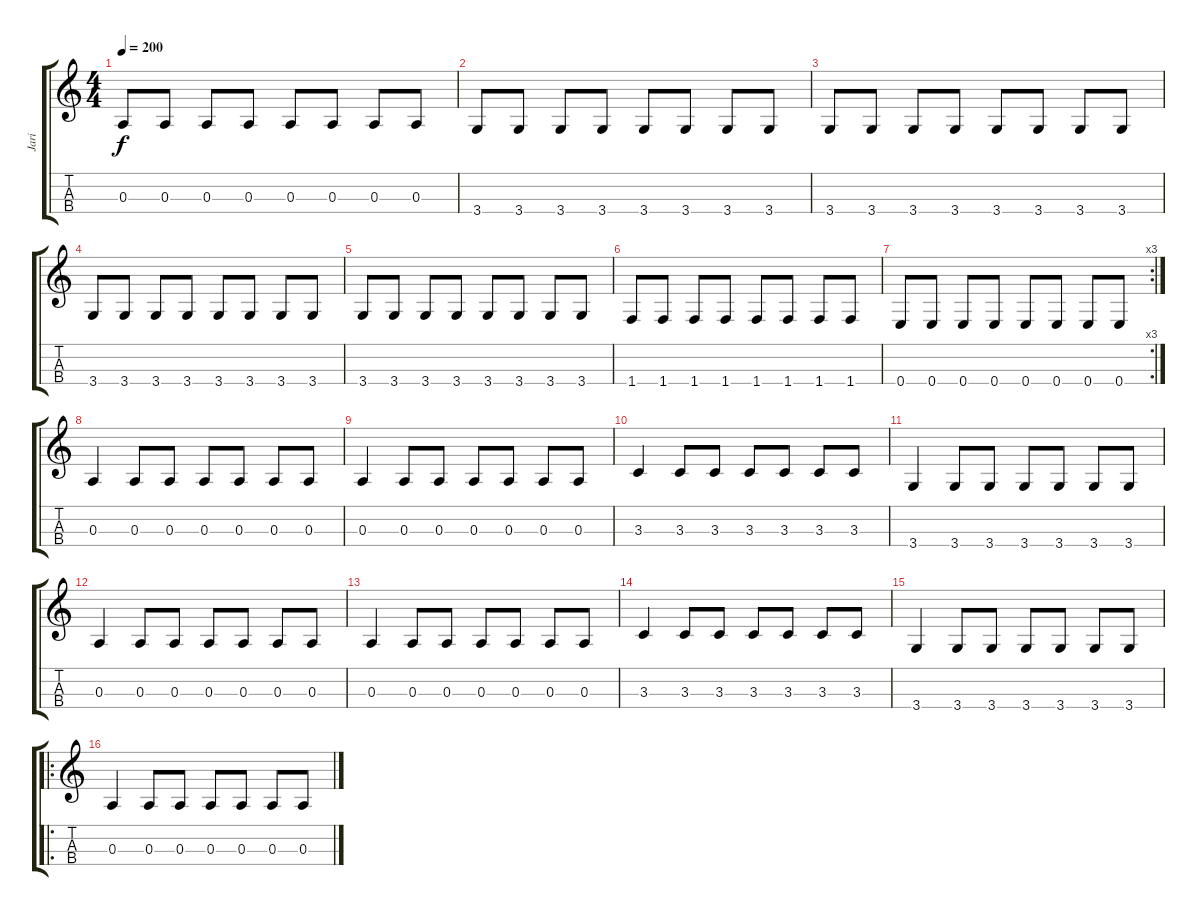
\track ("Jari" "Jari") {instrument electricbasspick}
\staff {score tabs}
\tuning (G3 D3 A2 E2) {hide}
\ts (4 4)
\tempo 200
\clef g2
\ks c
0.3.8{dy f} 0.3.8 0.3.8 0.3.8 0.3.8 0.3.8 0.3.8 0.3.8 |
3.4.8 3.4.8 3.4.8 3.4.8 3.4.8 3.4.8 3.4.8 3.4.8 |
3.4.8 3.4.8 3.4.8 3.4.8 3.4.8 3.4.8 3.4.8 3.4.8 |
3.4.8 3.4.8 3.4.8 3.4.8 3.4.8 3.4.8 3.4.8 3.4.8 |
3.4.8 3.4.8 3.4.8 3.4.8 3.4.8 3.4.8 3.4.8 3.4.8 |
1.4.8 1.4.8 1.4.8 1.4.8 1.4.8 1.4.8 1.4.8 1.4.8 |
\rc 3
0.4.8 0.4.8 0.4.8 0.4.8 0.4.8 0.4.8 0.4.8 0.4.8 |
0.3.4 0.3.8 0.3.8 0.3.8 0.3.8 0.3.8 0.3.8 |
0.3.4 0.3.8 0.3.8 0.3.8 0.3.8 0.3.8 0.3.8 |
3.3.4 3.3.8 3.3.8 3.3.8 3.3.8 3.3.8 3.3.8 |
3.4.4 3.4.8 3.4.8 3.4.8 3.4.8 3.4.8 3.4.8 |
0.3.4 0.3.8 0.3.8 0.3.8 0.3.8 0.3.8 0.3.8 |
0.3.4 0.3.8 0.3.8 0.3.8 0.3.8 0.3.8 0.3.8 |
3.3.4 3.3.8 3.3.8 3.3.8 3.3.8 3.3.8 3.3.8 |
3.4.4 3.4.8 3.4.8 3.4.8 3.4.8 3.4.8 3.4.8 |
\ro
0.3.4 0.3.8 0.3.8 0.3.8 0.3.8 0.3.8 0.3.8
